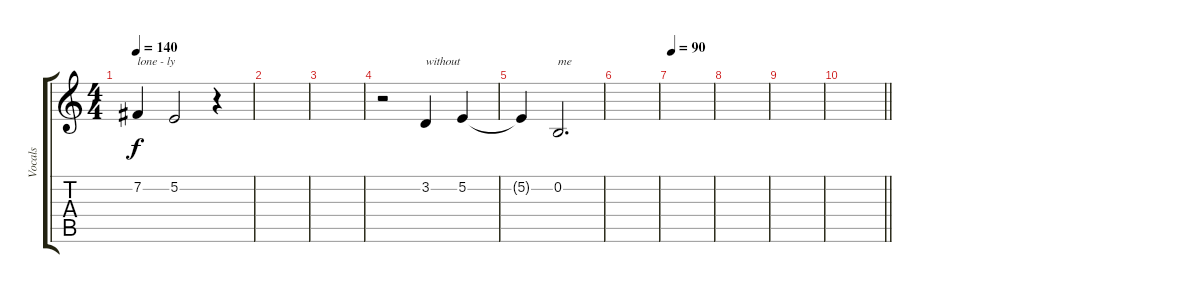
\track ("Vocals" "Vocals") {instrument lead3calliope}
\staff {score tabs}
\tuning (E4 B3 G3 D3 A2 E2) {hide}
\ts (4 4)
\tempo 140
\clef g2
\ks c
7.2.4{txt "lone - ly" dy f} 5.2.2 r.4 |
|
|
r.2 3.2.4{txt "without"} 5.2.4 |
5.2{t}.4 0.2.2{d txt "me"} |
|
\tempo 90
|
|
|
\barLineRight lightlight
